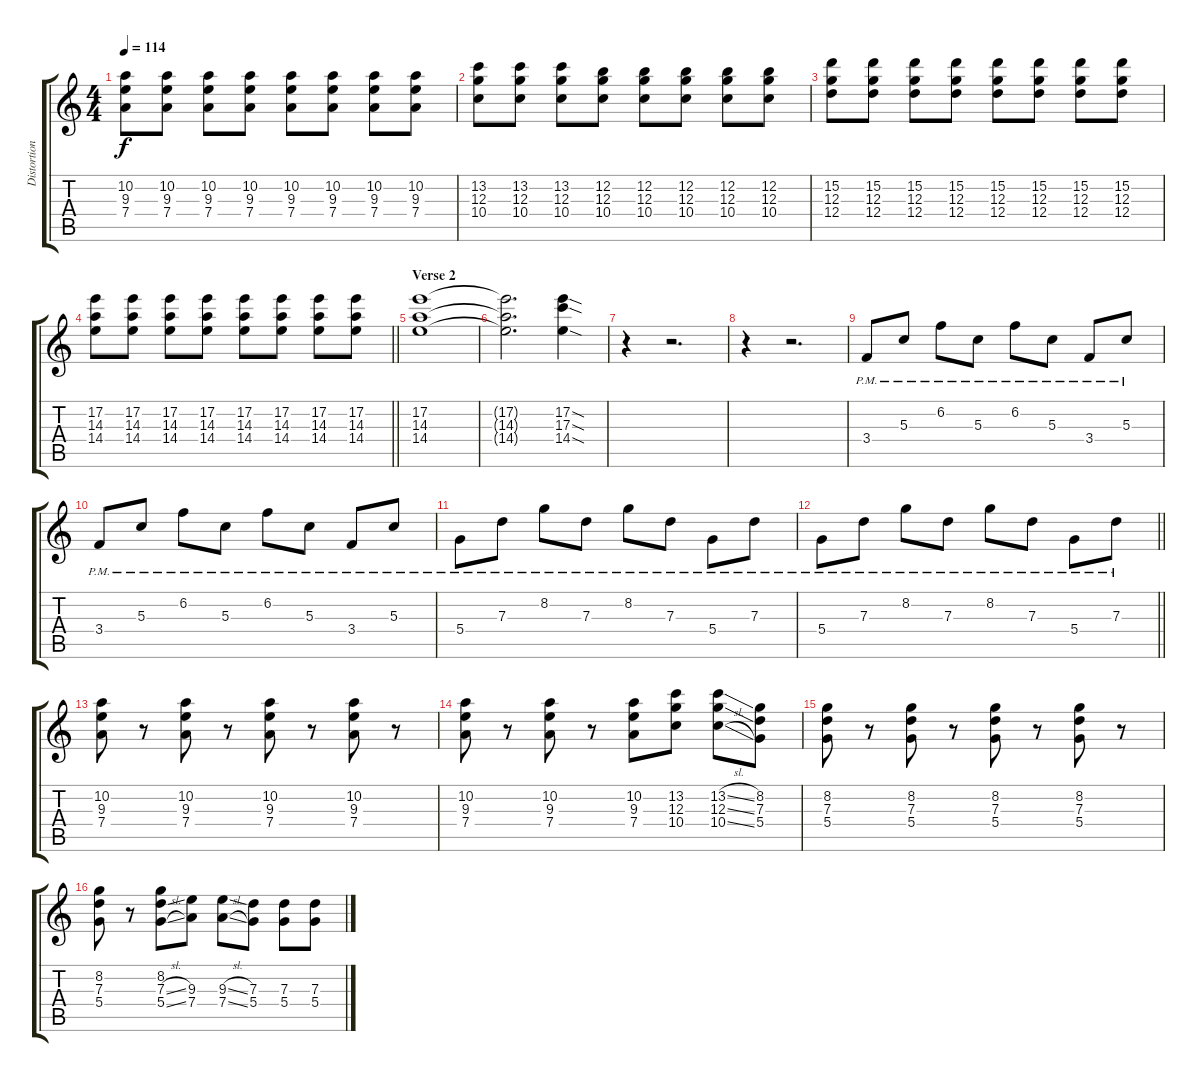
\track ("Distortion 2 (Arranged by Win Blazt)" "Distortion") {instrument distortionguitar}
\staff {score tabs}
\tuning (E4 B3 G3 D3 A2 E2) {hide}
\ts (4 4)
\tempo 114
\clef g2
\ks c
(10.2 9.3 7.4).8{dy f} (10.2 9.3 7.4).8 (10.2 9.3 7.4).8 (10.2 9.3 7.4).8 (10.2 9.3 7.4).8 (10.2 9.3 7.4).8 (10.2 9.3 7.4).8 (10.2 9.3 7.4).8 |
(13.2 12.3 10.4).8 (13.2 12.3 10.4).8 (13.2 12.3 10.4).8 (12.2 12.3 10.4).8 (12.2 12.3 10.4).8 (12.2 12.3 10.4).8 (12.2 12.3 10.4).8 (12.2 12.3 10.4).8 |
(15.2 12.3 12.4).8 (15.2 12.3 12.4).8 (15.2 12.3 12.4).8 (15.2 12.3 12.4).8 (15.2 12.3 12.4).8 (15.2 12.3 12.4).8 (15.2 12.3 12.4).8 (15.2 12.3 12.4).8 |
\barLineRight lightlight
(17.2 14.3 14.4).8 (17.2 14.3 14.4).8 (17.2 14.3 14.4).8 (17.2 14.3 14.4).8 (17.2 14.3 14.4).8 (17.2 14.3 14.4).8 (17.2 14.3 14.4).8 (17.2 14.3 14.4).8 |
\section ("" "Verse 2")
(17.2 14.3 14.4).1 |
(17.2{t} 14.3{t} 14.4{t}).2{d} (17.2{sod} 17.3{sod} 14.4{sod}).4 |
r.4 r.2{d} |
r.4 r.2{d} |
3.4{pm}.8 5.3{pm}.8 6.2{pm}.8 5.3{pm}.8 6.2{pm}.8 5.3{pm}.8 3.4{pm}.8 5.3{pm}.8 |
3.4{pm}.8 5.3{pm}.8 6.2{pm}.8 5.3{pm}.8 6.2{pm}.8 5.3{pm}.8 3.4{pm}.8 5.3{pm}.8 |
5.4{pm}.8 7.3{pm}.8 8.2{pm}.8 7.3{pm}.8 8.2{pm}.8 7.3{pm}.8 5.4{pm}.8 7.3{pm}.8 |
\barLineRight lightlight
5.4{pm}.8 7.3{pm}.8 8.2{pm}.8 7.3{pm}.8 8.2{pm}.8 7.3{pm}.8 5.4{pm}.8 7.3{pm}.8 |
(10.2 9.3 7.4).8 r.8 (10.2 9.3 7.4).8 r.8 (10.2 9.3 7.4).8 r.8 (10.2 9.3 7.4).8 r.8 |
(10.2 9.3 7.4).8 r.8 (10.2 9.3 7.4).8 r.8 (10.2 9.3 7.4).8 (13.2 12.3 10.4).8 (13.2{sl} 12.3{sl} 10.4{sl}).8 (8.2 7.3 5.4).8 |
(8.2 7.3 5.4).8 r.8 (8.2 7.3 5.4).8 r.8 (8.2 7.3 5.4).8 r.8 (8.2 7.3 5.4).8 r.8 |
(8.2 7.3 5.4).8 r.8 (8.2 7.3{sl} 5.4{sl}).8 (9.3 7.4).8 (9.3{sl} 7.4{sl}).8 (7.3 5.4).8 (7.3 5.4).8 (7.3 5.4).8
